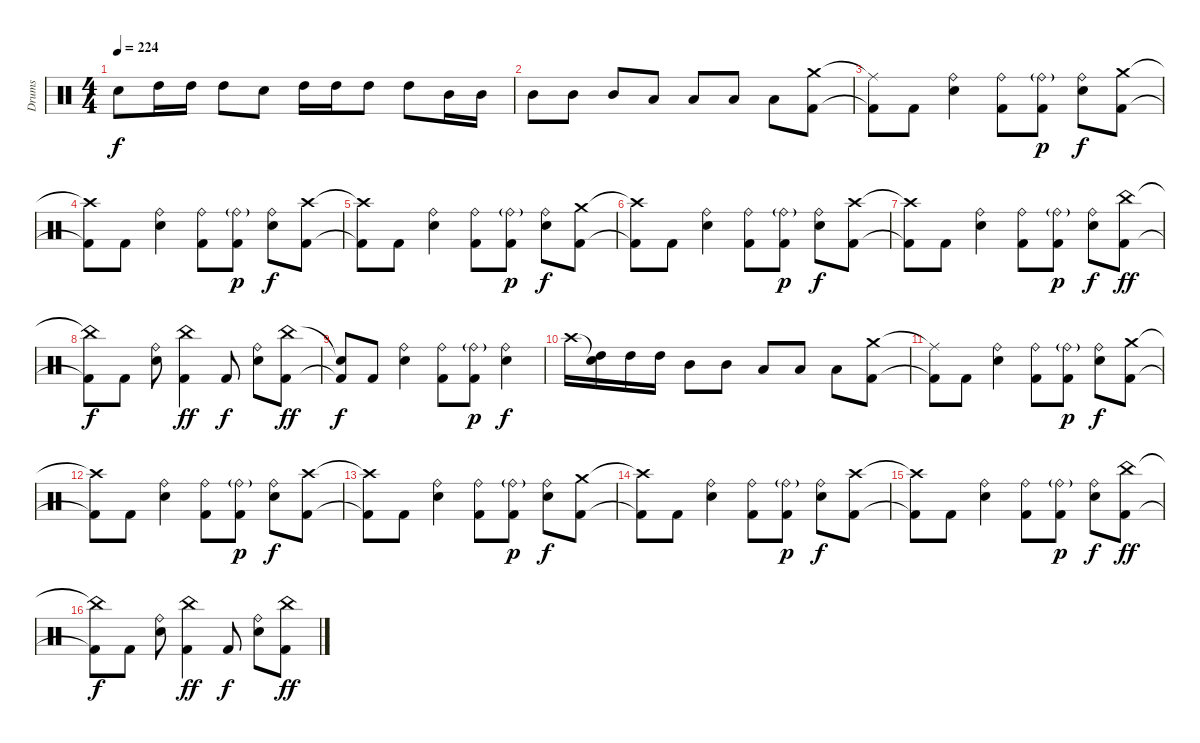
\track ("Drums" "Drums") {instrument percussion}
\staff {score}
\articulation defaults
\ts (4 4)
\tempo 224
\clef neutral
\ks c "Electric Snare (hit)".8{dy f} "High Tom (hit)".16 "High Tom (hit)".16 "High Tom (hit)".8 "Electric Snare (hit)".8 "High Tom (hit)".16 "High Tom (hit)".16 "High Tom (hit)".8 "High Tom (hit)".8 "Mid Tom (hit)".16 "Mid Tom (hit)".16
|
"Mid Tom (hit)".8 "Mid Tom (hit)".8 "Mid Tom (hit)".8 "Low Tom (hit)".8 "Low Tom (hit)".8 "Low Tom (hit)".8 "Low Tom (hit)".8 ("Crash medium (hit)" "Kick (hit) 2").8 |
("Ride (middle)"{t} "Kick (hit) 2"{t}).8 "Kick (hit) 2".8 ("Ride (bell)" "Electric Snare (hit)").4 ("Ride (bell)" "Kick (hit) 2").8 ("Ride (bell)"{g} "Kick (hit) 2").8{dy p} ("Ride (bell)" "Electric Snare (hit)").8{dy f} ("Crash medium (hit)" "Kick (hit) 2").8 |
("Crash high (hit)"{t} "Kick (hit) 2"{t}).8 "Kick (hit) 2".8 ("Ride (bell)" "Electric Snare (hit)").4 ("Ride (bell)" "Kick (hit) 2").8 ("Ride (bell)"{g} "Kick (hit) 2").8{dy p} ("Ride (bell)" "Electric Snare (hit)").8{dy f} ("Crash high (hit)" "Kick (hit) 2").8 |
("Crash high (hit)"{t} "Kick (hit) 2"{t}).8 "Kick (hit) 2".8 ("Ride (bell)" "Electric Snare (hit)").4 ("Ride (bell)" "Kick (hit) 2").8 ("Ride (bell)"{g} "Kick (hit) 2").8{dy p} ("Ride (bell)" "Electric Snare (hit)").8{dy f} ("Crash medium (hit)" "Kick (hit) 2").8 |
("Crash high (hit)"{t} "Kick (hit) 2"{t}).8 "Kick (hit) 2".8 ("Ride (bell)" "Electric Snare (hit)").4 ("Ride (bell)" "Kick (hit) 2").8 ("Ride (bell)"{g} "Kick (hit) 2").8{dy p} ("Ride (bell)" "Electric Snare (hit)").8{dy f} ("Crash high (hit)" "Kick (hit) 2").8 |
("Crash high (hit)"{t} "Kick (hit) 2"{t}).8 "Kick (hit) 2".8 ("Ride (bell)" "Electric Snare (hit)").4 ("Ride (bell)" "Kick (hit) 2").8 ("Ride (bell)"{g} "Kick (hit) 2").8{dy p} ("Ride (bell)" "Electric Snare (hit)").8{dy f} ("China (hit)" "Kick (hit) 2").8{dy ff} |
("China (hit)"{t} "Kick (hit) 2"{t}).8{dy f} "Kick (hit) 2".8 ("Ride (bell)" "Electric Snare (hit)").8 ("China (hit)" "Kick (hit) 2").4{dy ff} "Kick (hit) 2".8{dy f} ("Ride (bell)" "Electric Snare (hit)").8 ("China (hit)" "Kick (hit) 2").8{dy ff} |
("Snare (hit)"{t} "Kick (hit) 2"{t}).8{dy f} "Kick (hit) 2".8 ("Ride (bell)" "Electric Snare (hit)").4 ("Ride (bell)" "Kick (hit) 2").8 ("Ride (bell)"{g} "Kick (hit) 2").8{dy p} ("Ride (bell)" "Electric Snare (hit)").4{dy f} |
"Crash high (hit)".16 ("Snare (hit)"{t} "High Tom (hit)").16 "High Tom (hit)".16 "High Tom (hit)".16 "Mid Tom (hit)".8 "Mid Tom (hit)".8 "Low Tom (hit)".8 "Low Tom (hit)".8 "Low Tom (hit)".8 ("Crash medium (hit)" "Kick (hit) 2").8 |
("Ride (middle)"{t} "Kick (hit) 2"{t}).8 "Kick (hit) 2".8 ("Ride (bell)" "Electric Snare (hit)").4 ("Ride (bell)" "Kick (hit) 2").8 ("Ride (bell)"{g} "Kick (hit) 2").8{dy p} ("Ride (bell)" "Electric Snare (hit)").8{dy f} ("Crash medium (hit)" "Kick (hit) 2").8 |
("Crash high (hit)"{t} "Kick (hit) 2"{t}).8 "Kick (hit) 2".8 ("Ride (bell)" "Electric Snare (hit)").4 ("Ride (bell)" "Kick (hit) 2").8 ("Ride (bell)"{g} "Kick (hit) 2").8{dy p} ("Ride (bell)" "Electric Snare (hit)").8{dy f} ("Crash high (hit)" "Kick (hit) 2").8 |
("Crash high (hit)"{t} "Kick (hit) 2"{t}).8 "Kick (hit) 2".8 ("Ride (bell)" "Electric Snare (hit)").4 ("Ride (bell)" "Kick (hit) 2").8 ("Ride (bell)"{g} "Kick (hit) 2").8{dy p} ("Ride (bell)" "Electric Snare (hit)").8{dy f} ("Crash medium (hit)" "Kick (hit) 2").8 |
("Crash high (hit)"{t} "Kick (hit) 2"{t}).8 "Kick (hit) 2".8 ("Ride (bell)" "Electric Snare (hit)").4 ("Ride (bell)" "Kick (hit) 2").8 ("Ride (bell)"{g} "Kick (hit) 2").8{dy p} ("Ride (bell)" "Electric Snare (hit)").8{dy f} ("Crash high (hit)" "Kick (hit) 2").8 |
("Crash high (hit)"{t} "Kick (hit) 2"{t}).8 "Kick (hit) 2".8 ("Ride (bell)" "Electric Snare (hit)").4 ("Ride (bell)" "Kick (hit) 2").8 ("Ride (bell)"{g} "Kick (hit) 2").8{dy p} ("Ride (bell)" "Electric Snare (hit)").8{dy f} ("China (hit)" "Kick (hit) 2").8{dy ff} |
("China (hit)"{t} "Kick (hit) 2"{t}).8{dy f} "Kick (hit) 2".8 ("Ride (bell)" "Electric Snare (hit)").8 ("China (hit)" "Kick (hit) 2").4{dy ff} "Kick (hit) 2".8{dy f} ("Ride (bell)" "Electric Snare (hit)").8 ("China (hit)" "Kick (hit) 2").8{dy ff}
